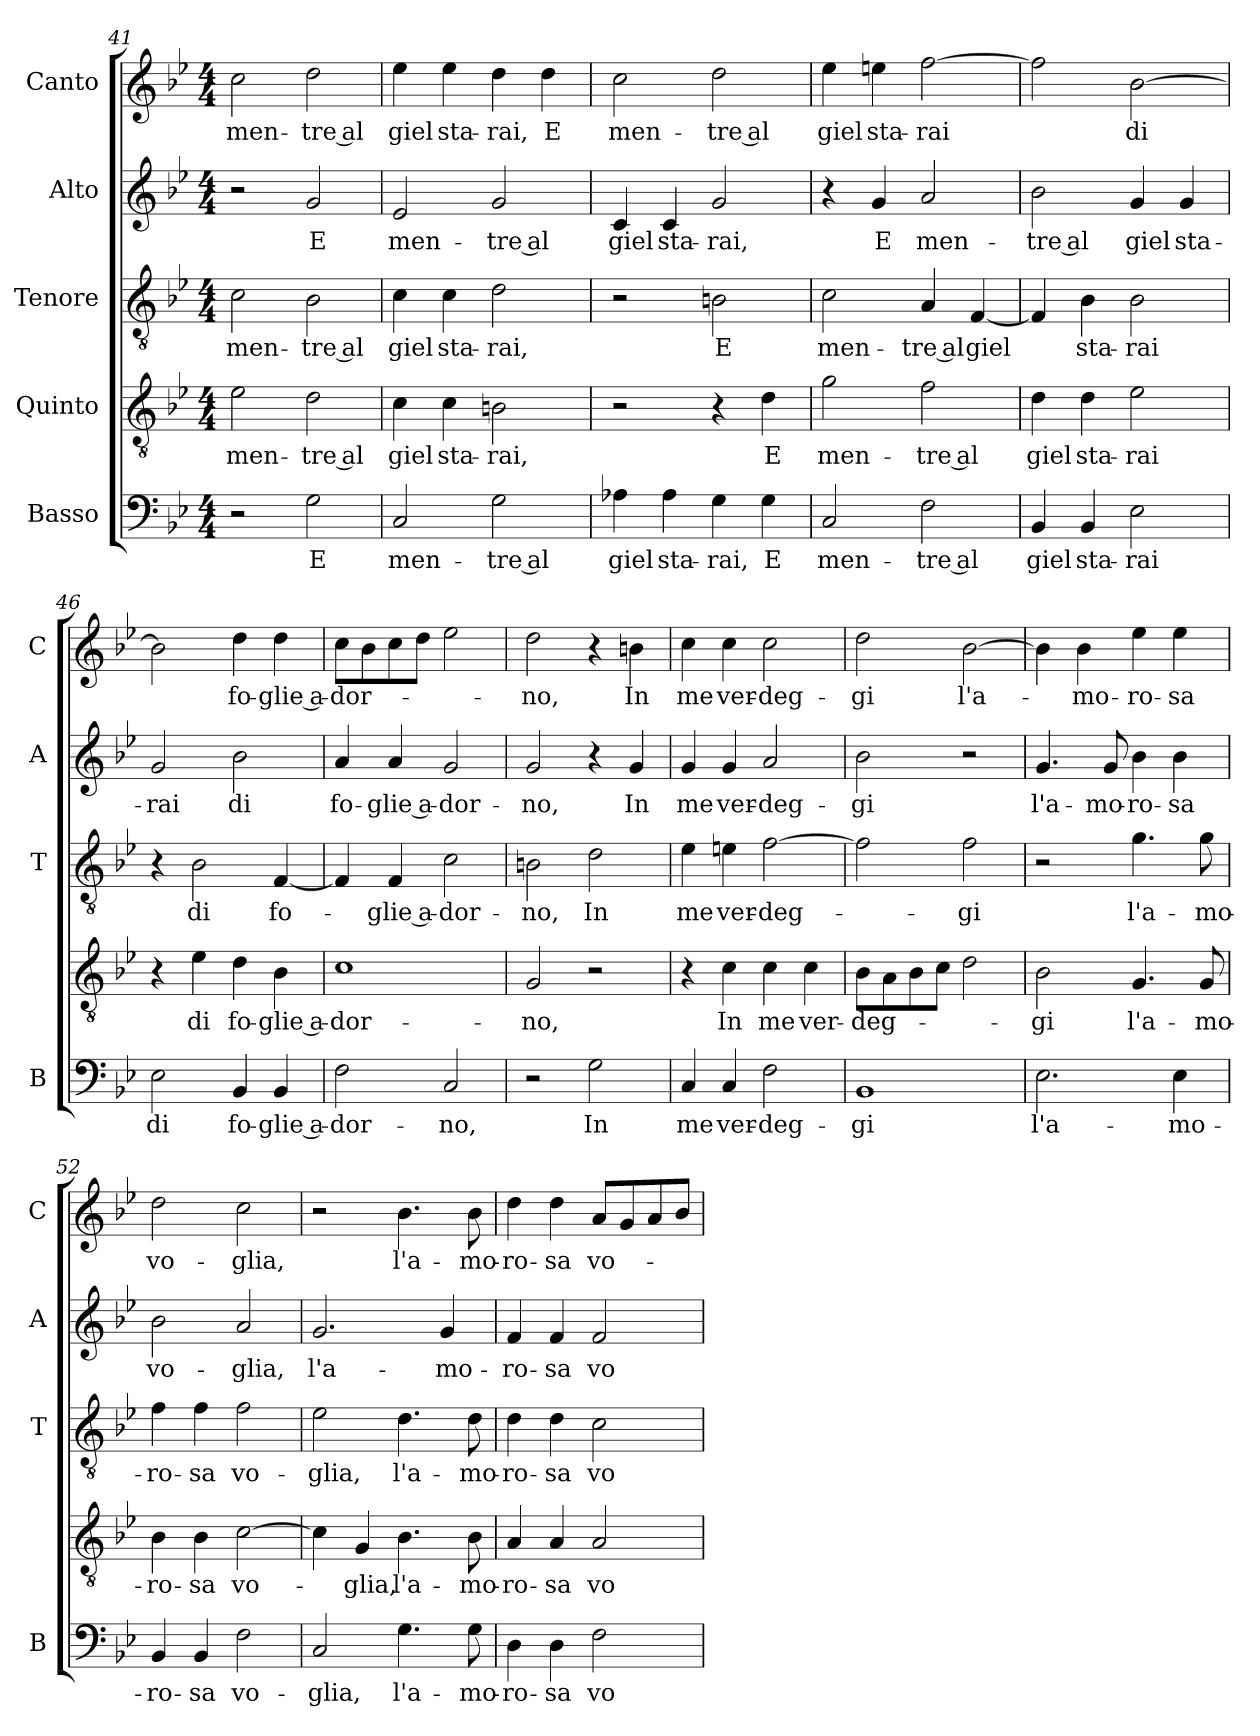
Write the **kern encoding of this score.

**kern	**text	**kern	**text	**kern	**text	**kern	**text	**kern	**text
*part5	*part5	*part4	*part4	*part3	*part3	*part2	*part2	*part1	*part1
*staff5	*staff5	*staff4	*staff4	*staff3	*staff3	*staff2	*staff2	*staff1	*staff1
*I"Basso	*	*I"Quinto	*	*I"Tenore	*	*I"Alto	*	*I"Canto	*
*I'B	*	*	*	*I'T	*	*I'A	*	*I'C	*
!!LO:LB:g=z
*clefF4	*	*clefGv2	*	*clefGv2	*	*clefG2	*	*clefG2	*
*k[b-e-]	*	*k[b-e-]	*	*k[b-e-]	*	*k[b-e-]	*	*k[b-e-]	*
*B-:	*	*B-:	*	*B-:	*	*B-:	*	*B-:	*
*M4/4	*	*M4/4	*	*M4/4	*	*M4/4	*	*M4/4	*
=41	=41	=41	=41	=41	=41	=41	=41	=41	=41
!	!	!	!LO:LY:b	!	!LO:LY:b	!	!	!	!LO:LY:b
2r	.	2e-\	men-	2c\	men-	2r	.	2cc\	men-
!	!LO:LY:b	!	!LO:LY:b	!	!LO:LY:b	!	!LO:LY:b	!	!LO:LY:b
2G\	E	2d\	-tre al	2B-\	-tre al	2g/	E	2dd\	-tre al
=42	=42	=42	=42	=42	=42	=42	=42	=42	=42
!	!LO:LY:b	!	!LO:LY:b	!	!LO:LY:b	!	!LO:LY:b	!	!LO:LY:b
2C/	men-	4c\	giel	4c\	giel	2e-/	men-	4ee-\	giel
!	!	!	!LO:LY:b	!	!LO:LY:b	!	!	!	!LO:LY:b
.	.	4c\	sta-	4c\	sta-	.	.	4ee-\	sta-
!	!LO:LY:b	!	!LO:LY:b	!	!LO:LY:b	!	!LO:LY:b	!	!LO:LY:b
2G\	-tre al	2Bn\	-rai,	2d\	-rai,	2g/	-tre al	4dd\	-rai,
!	!	!	!	!	!	!	!	!	!LO:LY:b
.	.	.	.	.	.	.	.	4dd\	E
=43	=43	=43	=43	=43	=43	=43	=43	=43	=43
!	!LO:LY:b	!	!	!	!	!	!LO:LY:b	!	!LO:LY:b
4A-X\	giel	2r	.	2r	.	4c/	giel	2cc\	men-
!	!LO:LY:b	!	!	!	!	!	!LO:LY:b	!	!
4A-\	sta-	.	.	.	.	4c/	sta-	.	.
!	!LO:LY:b	!	!	!	!LO:LY:b	!	!LO:LY:b	!	!LO:LY:b
4G\	-rai,	4r	.	2Bn\	E	2g/	-rai,	2dd\	-tre al
!	!LO:LY:b	!	!LO:LY:b	!	!	!	!	!	!
4G\	E	4d\	E	.	.	.	.	.	.
=44	=44	=44	=44	=44	=44	=44	=44	=44	=44
!	!LO:LY:b	!	!LO:LY:b	!	!LO:LY:b	!	!	!	!LO:LY:b
2C/	men-	2g\	men-	2c\	men-	4r	.	4ee-\	giel
!	!	!	!	!	!	!	!LO:LY:b	!	!LO:LY:b
.	.	.	.	.	.	4g/	E	4een\	sta-
!	!LO:LY:b	!	!LO:LY:b	!	!LO:LY:b	!	!LO:LY:b	!	!LO:LY:b
2F\	-tre al	2f\	-tre al	4A/	-tre al	2a/	men-	[2ff\	-rai
!	!	!	!	!	!LO:LY:b	!	!	!	!
.	.	.	.	[4F/	giel	.	.	.	.
=45	=45	=45	=45	=45	=45	=45	=45	=45	=45
!	!LO:LY:b	!	!LO:LY:b	!	!	!	!LO:LY:b	!	!
4BB-/	giel	4d\	giel	4F/]	.	2b-\	-tre al	2ff\]	.
!	!LO:LY:b	!	!LO:LY:b	!	!LO:LY:b	!	!	!	!
4BB-/	sta-	4d\	sta-	4B-\	sta-	.	.	.	.
!	!LO:LY:b	!	!LO:LY:b	!	!LO:LY:b	!	!LO:LY:b	!	!LO:LY:b
2E-\	-rai	2e-\	-rai	2B-\	-rai	4g/	giel	[2b-\	di
!	!	!	!	!	!	!	!LO:LY:b	!	!
.	.	.	.	.	.	4g/	sta-	.	.
=46	=46	=46	=46	=46	=46	=46	=46	=46	=46
!	!LO:LY:b	!	!	!	!	!	!LO:LY:b	!	!
2E-\	di	4r	.	4r	.	2g/	-rai	2b-\]	.
!	!	!	!LO:LY:b	!	!LO:LY:b	!	!	!	!
.	.	4e-\	di	2B-\	di	.	.	.	.
!	!LO:LY:b	!	!LO:LY:b	!	!	!	!LO:LY:b	!	!LO:LY:b
4BB-/	fo-	4d\	fo-	.	.	2b-\	di	4dd\	fo-
!	!LO:LY:b	!	!LO:LY:b	!	!LO:LY:b	!	!	!	!LO:LY:b
4BB-/	-glie a-	4B-\	-glie a-	[4F/	fo-	.	.	4dd\	-glie a-
=47	=47	=47	=47	=47	=47	=47	=47	=47	=47
!	!LO:LY:b	!	!LO:LY:b	!	!	!	!LO:LY:b	!	!LO:LY:b
2F\	-dor-	1c	-dor-	4F/]	.	4a/	fo-	8cc\L	-dor-
.	.	.	.	.	.	.	.	8b-\	.
!	!	!	!	!	!LO:LY:b	!	!LO:LY:b	!	!
.	.	.	.	4F/	-glie a-	4a/	-glie a-	8cc\	.
.	.	.	.	.	.	.	.	8dd\J	.
!	!LO:LY:b	!	!	!	!LO:LY:b	!	!LO:LY:b	!	!
2C/	-no,	.	.	2c\	-dor-	2g/	-dor-	2ee-\	.
!!LO:LB:g=z
=48	=48	=48	=48	=48	=48	=48	=48	=48	=48
!	!	!	!LO:LY:b	!	!LO:LY:b	!	!LO:LY:b	!	!LO:LY:b
2r	.	2G/	-no,	2Bn\	-no,	2g/	-no,	2dd\	-no,
!	!LO:LY:b	!	!	!	!LO:LY:b	!	!	!	!
2G\	In	2r	.	2d\	In	4r	.	4r	.
!	!	!	!	!	!	!	!LO:LY:b	!	!LO:LY:b
.	.	.	.	.	.	4g/	In	4bn\	In
=49	=49	=49	=49	=49	=49	=49	=49	=49	=49
!	!LO:LY:b	!	!	!	!LO:LY:b	!	!LO:LY:b	!	!LO:LY:b
4C/	me	4r	.	4e-\	me	4g/	me	4cc\	me
!	!LO:LY:b	!	!LO:LY:b	!	!LO:LY:b	!	!LO:LY:b	!	!LO:LY:b
4C/	ver-	4c\	In	4en\	ver-	4g/	ver-	4cc\	ver-
!	!LO:LY:b	!	!LO:LY:b	!	!LO:LY:b	!	!LO:LY:b	!	!LO:LY:b
2F\	-deg-	4c\	me	[2f\	-deg-	2a/	-deg-	2cc\	-deg-
!	!	!	!LO:LY:b	!	!	!	!	!	!
.	.	4c\	ver-	.	.	.	.	.	.
=50	=50	=50	=50	=50	=50	=50	=50	=50	=50
!	!LO:LY:b	!	!LO:LY:b	!	!	!	!LO:LY:b	!	!LO:LY:b
1BB-	-gi	8B-\L	-deg-	2f\]	.	2b-\	-gi	2dd\	-gi
.	.	8A\	.	.	.	.	.	.	.
.	.	8B-\	.	.	.	.	.	.	.
.	.	8c\J	.	.	.	.	.	.	.
!	!	!	!	!	!LO:LY:b	!	!	!	!LO:LY:b
.	.	2d\	.	2f\	-gi	2r	.	[2b-\	l'a-
=51	=51	=51	=51	=51	=51	=51	=51	=51	=51
!	!LO:LY:b	!	!LO:LY:b	!	!	!	!LO:LY:b	!	!
2.E-\	l'a-	2B-\	-gi	2r	.	4.g/	l'a-	4b-\]	.
!	!	!	!	!	!	!	!	!	!LO:LY:b
.	.	.	.	.	.	.	.	4b-\	-mo-
!	!	!	!	!	!	!	!LO:LY:b	!	!
.	.	.	.	.	.	8g/	-mo-	.	.
!	!	!	!LO:LY:b	!	!LO:LY:b	!	!LO:LY:b	!	!LO:LY:b
.	.	4.G/	l'a-	4.g\	l'a-	4b-\	-ro-	4ee-\	-ro-
!	!LO:LY:b	!	!	!	!	!	!LO:LY:b	!	!LO:LY:b
4E-\	-mo-	.	.	.	.	4b-\	-sa	4ee-\	-sa
!	!	!	!LO:LY:b	!	!LO:LY:b	!	!	!	!
.	.	8G/	-mo-	8g\	-mo-	.	.	.	.
=52	=52	=52	=52	=52	=52	=52	=52	=52	=52
!	!LO:LY:b	!	!LO:LY:b	!	!LO:LY:b	!	!LO:LY:b	!	!LO:LY:b
4BB-/	-ro-	4B-\	-ro-	4f\	-ro-	2b-\	vo-	2dd\	vo-
!	!LO:LY:b	!	!LO:LY:b	!	!LO:LY:b	!	!	!	!
4BB-/	-sa	4B-\	-sa	4f\	-sa	.	.	.	.
!	!LO:LY:b	!	!LO:LY:b	!	!LO:LY:b	!	!LO:LY:b	!	!LO:LY:b
2F\	vo-	[2c\	vo-	2f\	vo-	2a/	-glia,	2cc\	-glia,
=53	=53	=53	=53	=53	=53	=53	=53	=53	=53
!	!LO:LY:b	!	!	!	!LO:LY:b	!	!LO:LY:b	!	!
2C/	-glia,	4c\]	.	2e-\	-glia,	2.g/	l'a-	2r	.
!	!	!	!LO:LY:b	!	!	!	!	!	!
.	.	4G/	-glia,	.	.	.	.	.	.
!	!LO:LY:b	!	!LO:LY:b	!	!LO:LY:b	!	!	!	!LO:LY:b
4.G\	l'a-	4.B-\	l'a-	4.d\	l'a-	.	.	4.b-\	l'a-
!	!	!	!	!	!	!	!LO:LY:b	!	!
.	.	.	.	.	.	4g/	-mo-	.	.
!	!LO:LY:b	!	!LO:LY:b	!	!LO:LY:b	!	!	!	!LO:LY:b
8G\	-mo-	8B-\	-mo-	8d\	-mo-	.	.	8b-\	-mo-
=54	=54	=54	=54	=54	=54	=54	=54	=54	=54
!	!LO:LY:b	!	!LO:LY:b	!	!LO:LY:b	!	!LO:LY:b	!	!LO:LY:b
4D\	-ro-	4A/	-ro-	4d\	-ro-	4f/	-ro-	4dd\	-ro-
!	!LO:LY:b	!	!LO:LY:b	!	!LO:LY:b	!	!LO:LY:b	!	!LO:LY:b
4D\	-sa	4A/	-sa	4d\	-sa	4f/	-sa	4dd\	-sa
!	!LO:LY:b	!	!LO:LY:b	!	!LO:LY:b	!	!LO:LY:b	!	!LO:LY:b
2F\	vo-	2A/	vo-	2c\	vo-	2f/	vo-	8a/L	vo-
.	.	.	.	.	.	.	.	8g/	.
.	.	.	.	.	.	.	.	8a/	.
.	.	.	.	.	.	.	.	8b-/J	.
=	=	=	=	=	=	=	=	=	=
*-	*-	*-	*-	*-	*-	*-	*-	*-	*-
